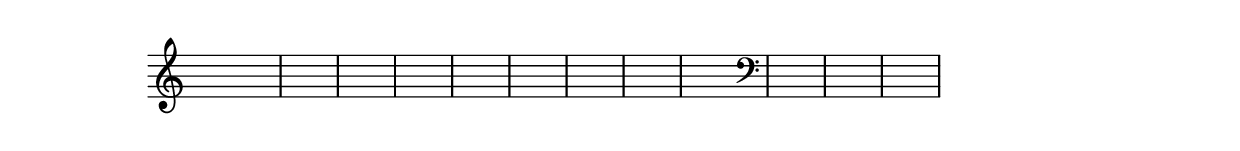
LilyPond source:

\version "2.14.2"

%%\header { texidoc="1 - armadura"}

\relative c'' {
  \override Staff.TimeSignature #'transparent = ##t
  \override Score.BarNumber #'transparent = ##t
  \override Score.RehearsalMark #'font-size = #-2

  %% CLARINETE
  \tag #'cl {
    \key c \major
    s1
  }
  %% FLAUTA
  \tag #'fl {
    \key c \major
    s
  }
  %% OBOÉ
  \tag #'ob {
    \key c \major
    s
  }
  %% SAX ALTO
  \tag #'saxa {
    \key c \major
    s
  }
  %% SAX TENOR
  \tag #'saxt {
    \key c \major
    s
  }
  %% SAX GENES
  \tag #'saxg {
    \key c \major
    s
  }
  %% TROMPETE
  \tag #'tpt {
    \key c \major
    s
  }
  %% TROMPA
  \tag #'tpa {
    \key c \major
    s
  }
  %% TROMPA OP
  \tag #'tpaop {
    \key c \major
    s
  }
  %% TROMBONE
  \tag #'tbn {
    \clef bass
    \key c \major
    s
  }
  %% TUBA MIB
  \tag #'tbamib {
    \clef bass
    \key c \major
    s
  }
  %% TUBA SIB
  \tag #'tbasib {
    \clef bass
    \key c \major
    s
  }

  %% END DOCUMENT
}
